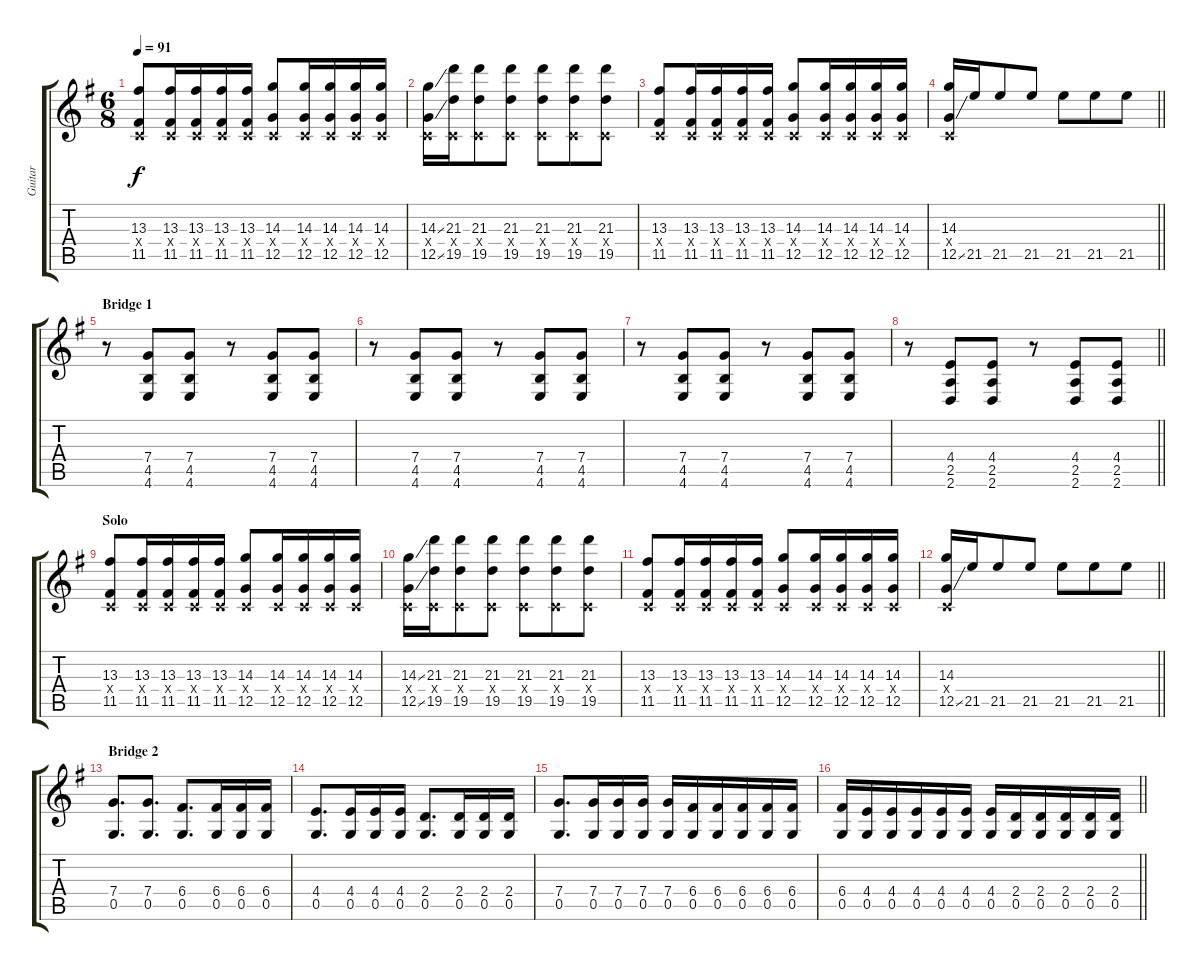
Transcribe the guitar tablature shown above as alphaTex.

\track ("Guitar" "Guitar") {instrument overdrivenguitar}
\staff {score tabs}
\tuning (D4 A3 F3 C3 G2 C2) {hide}
\ts (6 8)
\tempo 91
\clef g2
\ks eminor
(13.3 0.4{x} 11.5).8{dy f} (13.3 0.4{x} 11.5).16 (13.3 0.4{x} 11.5).16 (13.3 0.4{x} 11.5).16 (13.3 0.4{x} 11.5).16 (14.3 0.4{x} 12.5).8 (14.3 0.4{x} 12.5).16 (14.3 0.4{x} 12.5).16 (14.3 0.4{x} 12.5).16 (14.3 0.4{x} 12.5).16 |
(14.3{ss} 0.4{x} 12.5{ss}).16 (21.3 0.4{x} 19.5).16 (21.3 0.4{x} 19.5).8 (21.3 0.4{x} 19.5).8 (21.3 0.4{x} 19.5).8 (21.3 0.4{x} 19.5).8 (21.3 0.4{x} 19.5).8 |
(13.3 0.4{x} 11.5).8 (13.3 0.4{x} 11.5).16 (13.3 0.4{x} 11.5).16 (13.3 0.4{x} 11.5).16 (13.3 0.4{x} 11.5).16 (14.3 0.4{x} 12.5).8 (14.3 0.4{x} 12.5).16 (14.3 0.4{x} 12.5).16 (14.3 0.4{x} 12.5).16 (14.3 0.4{x} 12.5).16 |
\barLineRight lightlight
(14.3 0.4{x} 12.5{ss}).16 21.5.16 21.5.8 21.5.8 21.5.8 21.5.8 21.5.8 |
\section ("" "Bridge 1")
r.8 (7.4 4.5 4.6).8 (7.4 4.5 4.6).8 r.8 (7.4 4.5 4.6).8 (7.4 4.5 4.6).8 |
r.8 (7.4 4.5 4.6).8 (7.4 4.5 4.6).8 r.8 (7.4 4.5 4.6).8 (7.4 4.5 4.6).8 |
r.8 (7.4 4.5 4.6).8 (7.4 4.5 4.6).8 r.8 (7.4 4.5 4.6).8 (7.4 4.5 4.6).8 |
\barLineRight lightlight
r.8 (4.4 2.5 2.6).8 (4.4 2.5 2.6).8 r.8 (4.4 2.5 2.6).8 (4.4 2.5 2.6).8 |
\section ("" "Solo")
(13.3 0.4{x} 11.5).8 (13.3 0.4{x} 11.5).16 (13.3 0.4{x} 11.5).16 (13.3 0.4{x} 11.5).16 (13.3 0.4{x} 11.5).16 (14.3 0.4{x} 12.5).8 (14.3 0.4{x} 12.5).16 (14.3 0.4{x} 12.5).16 (14.3 0.4{x} 12.5).16 (14.3 0.4{x} 12.5).16 |
(14.3{ss} 0.4{x} 12.5{ss}).16 (21.3 0.4{x} 19.5).16 (21.3 0.4{x} 19.5).8 (21.3 0.4{x} 19.5).8 (21.3 0.4{x} 19.5).8 (21.3 0.4{x} 19.5).8 (21.3 0.4{x} 19.5).8 |
(13.3 0.4{x} 11.5).8 (13.3 0.4{x} 11.5).16 (13.3 0.4{x} 11.5).16 (13.3 0.4{x} 11.5).16 (13.3 0.4{x} 11.5).16 (14.3 0.4{x} 12.5).8 (14.3 0.4{x} 12.5).16 (14.3 0.4{x} 12.5).16 (14.3 0.4{x} 12.5).16 (14.3 0.4{x} 12.5).16 |
\barLineRight lightlight
(14.3 0.4{x} 12.5{ss}).16 21.5.16 21.5.8 21.5.8 21.5.8 21.5.8 21.5.8 |
\section ("" "Bridge 2")
(7.4 0.5).8{d} (7.4 0.5).8{d} (6.4 0.5).8{d} (6.4 0.5).16 (6.4 0.5).16 (6.4 0.5).16 |
(4.4 0.5).8{d} (4.4 0.5).16 (4.4 0.5).16 (4.4 0.5).16 (2.4 0.5).8{d} (2.4 0.5).16 (2.4 0.5).16 (2.4 0.5).16 |
(7.4 0.5).8{d} (7.4 0.5).16 (7.4 0.5).16 (7.4 0.5).16 (7.4 0.5).16 (6.4 0.5).16 (6.4 0.5).16 (6.4 0.5).16 (6.4 0.5).16 (6.4 0.5).16 |
\barLineRight lightlight
(6.4 0.5).16 (4.4 0.5).16 (4.4 0.5).16 (4.4 0.5).16 (4.4 0.5).16 (4.4 0.5).16 (4.4 0.5).16 (2.4 0.5).16 (2.4 0.5).16 (2.4 0.5).16 (2.4 0.5).16 (2.4 0.5).16
